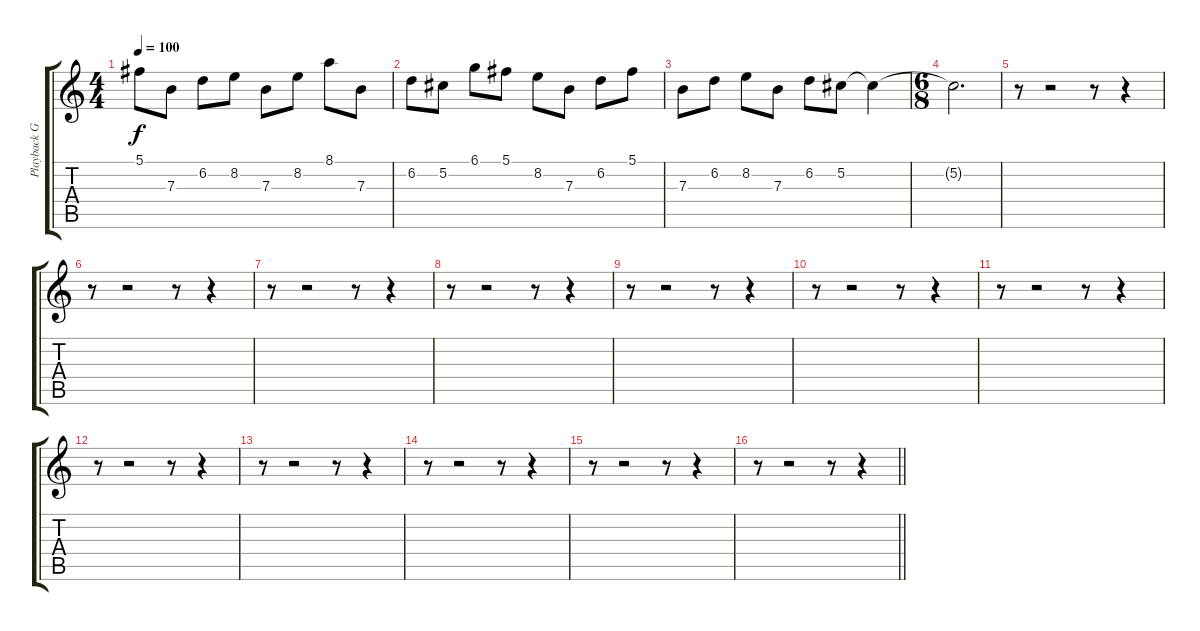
\track ("Playback Guitar" "Playback G") {instrument electricguitarjazz}
\staff {score tabs}
\tuning (Db4 Ab3 E3 B2 Gb2 B1) {hide}
\ts (4 4)
\tempo 100
\clef g2
\ks c
5.1.8{dy f} 7.3.8 6.2.8 8.2.8 7.3.8 8.2.8 8.1.8 7.3.8 |
6.2.8 5.2.8 6.1.8 5.1.8 8.2.8 7.3.8 6.2.8 5.1.8 |
7.3.8 6.2.8 8.2.8 7.3.8 6.2.8 5.2.8 5.2{t}.4 |
\ts (6 8)
5.2{t}.2{d} |
r.8 r.2 r.8 r.4 |
r.8 r.2 r.8 r.4 |
r.8 r.2 r.8 r.4 |
r.8 r.2 r.8 r.4 |
r.8 r.2 r.8 r.4 |
r.8 r.2 r.8 r.4 |
r.8 r.2 r.8 r.4 |
r.8 r.2 r.8 r.4 |
r.8 r.2 r.8 r.4 |
r.8 r.2 r.8 r.4 |
r.8 r.2 r.8 r.4 |
\barLineRight lightlight
r.8 r.2 r.8 r.4
